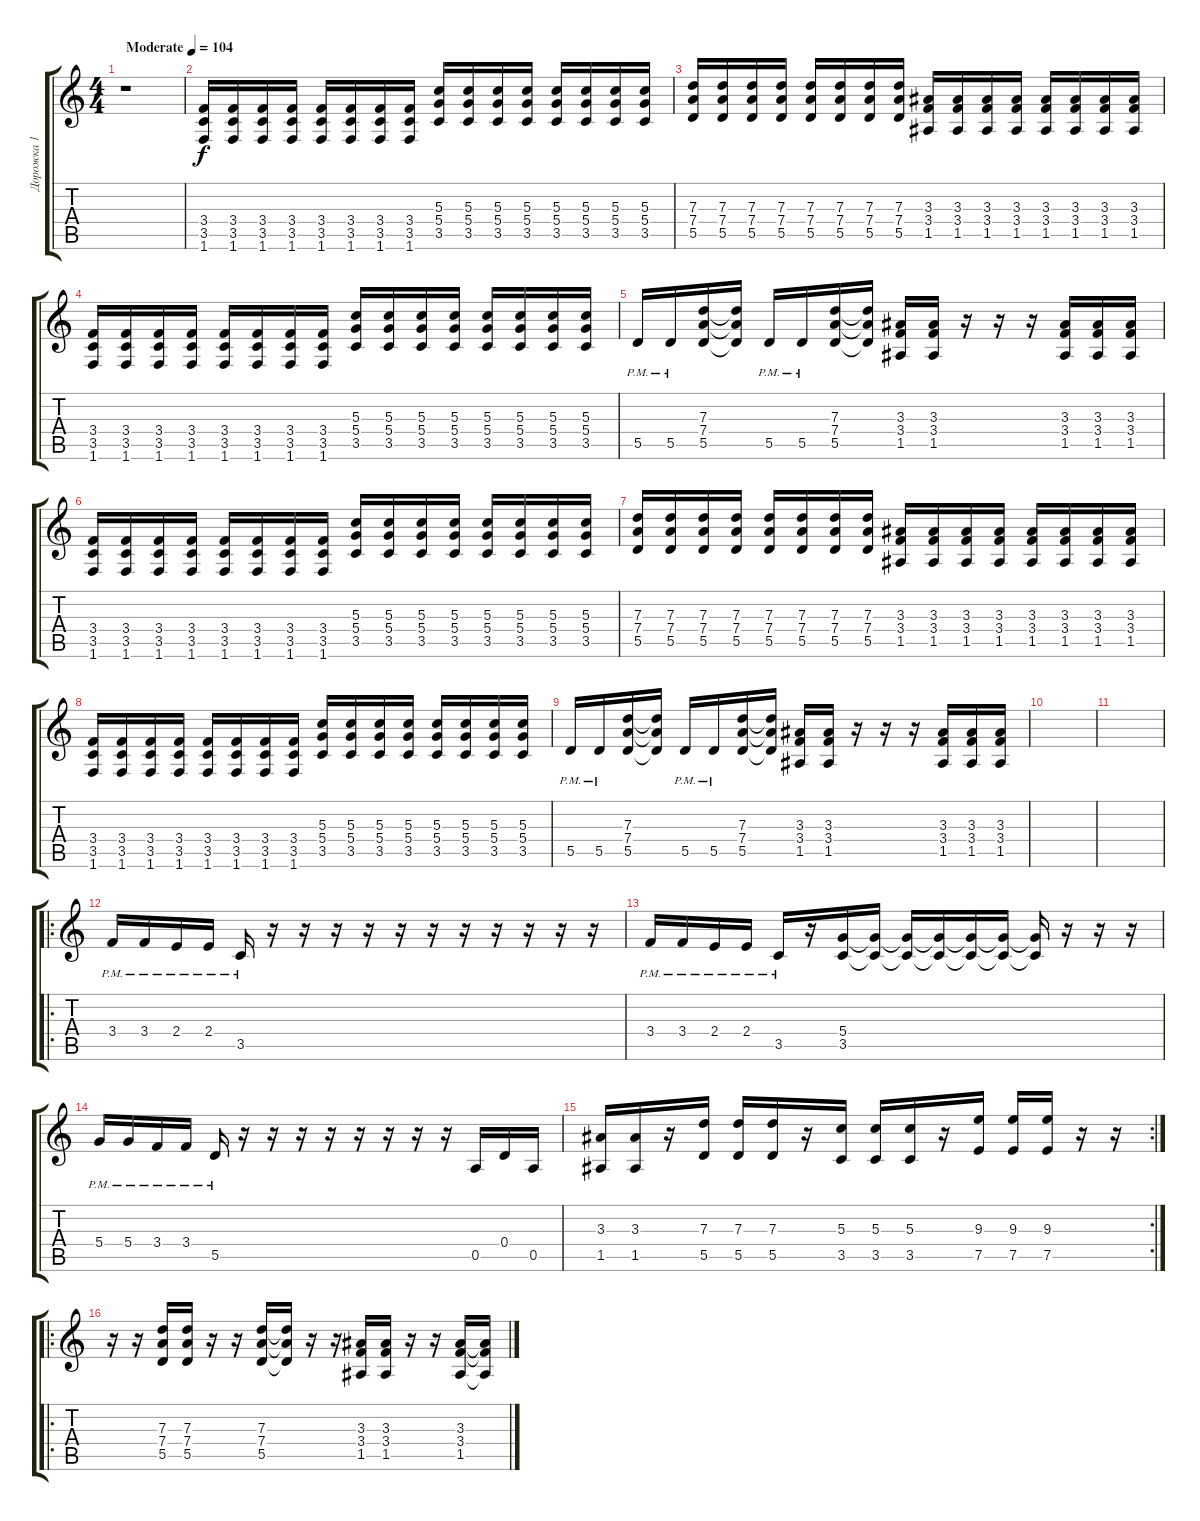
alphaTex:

\track ("Дорожка 1" "Дорожка 1") {instrument distortionguitar}
\staff {score tabs}
\tuning (E4 B3 G3 D3 A2 E2) {hide}
\ts (4 4)
\tempo (104 "Moderate")
\clef g2
\ks c
r.1{dy f instrument distortionguitar} |
(3.4 3.5 1.6).16 (3.4 3.5 1.6).16 (3.4 3.5 1.6).16 (3.4 3.5 1.6).16 (3.4 3.5 1.6).16 (3.4 3.5 1.6).16 (3.4 3.5 1.6).16 (3.4 3.5 1.6).16 (5.3 5.4 3.5).16 (5.3 5.4 3.5).16 (5.3 5.4 3.5).16 (5.3 5.4 3.5).16 (5.3 5.4 3.5).16 (5.3 5.4 3.5).16 (5.3 5.4 3.5).16 (5.3 5.4 3.5).16 |
(7.3 7.4 5.5).16 (7.3 7.4 5.5).16 (7.3 7.4 5.5).16 (7.3 7.4 5.5).16 (7.3 7.4 5.5).16 (7.3 7.4 5.5).16 (7.3 7.4 5.5).16 (7.3 7.4 5.5).16 (3.3 3.4 1.5).16 (3.3 3.4 1.5).16 (3.3 3.4 1.5).16 (3.3 3.4 1.5).16 (3.3 3.4 1.5).16 (3.3 3.4 1.5).16 (3.3 3.4 1.5).16 (3.3 3.4 1.5).16 |
(3.4 3.5 1.6).16 (3.4 3.5 1.6).16 (3.4 3.5 1.6).16 (3.4 3.5 1.6).16 (3.4 3.5 1.6).16 (3.4 3.5 1.6).16 (3.4 3.5 1.6).16 (3.4 3.5 1.6).16 (5.3 5.4 3.5).16 (5.3 5.4 3.5).16 (5.3 5.4 3.5).16 (5.3 5.4 3.5).16 (5.3 5.4 3.5).16 (5.3 5.4 3.5).16 (5.3 5.4 3.5).16 (5.3 5.4 3.5).16 |
5.5{pm}.16 5.5{pm}.16 (7.3 7.4 5.5).16 (7.3{t} 7.4{t} 5.5{t}).16 5.5{pm}.16 5.5{pm}.16 (7.3 7.4 5.5).16 (7.3{t} 7.4{t} 5.5{t}).16 (3.3 3.4 1.5).16 (3.3 3.4 1.5).16 r.16 r.16 r.16 (3.3 3.4 1.5).16 (3.3 3.4 1.5).16 (3.3 3.4 1.5).16 |
(3.4 3.5 1.6).16 (3.4 3.5 1.6).16 (3.4 3.5 1.6).16 (3.4 3.5 1.6).16 (3.4 3.5 1.6).16 (3.4 3.5 1.6).16 (3.4 3.5 1.6).16 (3.4 3.5 1.6).16 (5.3 5.4 3.5).16 (5.3 5.4 3.5).16 (5.3 5.4 3.5).16 (5.3 5.4 3.5).16 (5.3 5.4 3.5).16 (5.3 5.4 3.5).16 (5.3 5.4 3.5).16 (5.3 5.4 3.5).16 |
(7.3 7.4 5.5).16 (7.3 7.4 5.5).16 (7.3 7.4 5.5).16 (7.3 7.4 5.5).16 (7.3 7.4 5.5).16 (7.3 7.4 5.5).16 (7.3 7.4 5.5).16 (7.3 7.4 5.5).16 (3.3 3.4 1.5).16 (3.3 3.4 1.5).16 (3.3 3.4 1.5).16 (3.3 3.4 1.5).16 (3.3 3.4 1.5).16 (3.3 3.4 1.5).16 (3.3 3.4 1.5).16 (3.3 3.4 1.5).16 |
(3.4 3.5 1.6).16 (3.4 3.5 1.6).16 (3.4 3.5 1.6).16 (3.4 3.5 1.6).16 (3.4 3.5 1.6).16 (3.4 3.5 1.6).16 (3.4 3.5 1.6).16 (3.4 3.5 1.6).16 (5.3 5.4 3.5).16 (5.3 5.4 3.5).16 (5.3 5.4 3.5).16 (5.3 5.4 3.5).16 (5.3 5.4 3.5).16 (5.3 5.4 3.5).16 (5.3 5.4 3.5).16 (5.3 5.4 3.5).16 |
5.5{pm}.16 5.5{pm}.16 (7.3 7.4 5.5).16 (7.3{t} 7.4{t} 5.5{t}).16 5.5{pm}.16 5.5{pm}.16 (7.3 7.4 5.5).16 (7.3{t} 7.4{t} 5.5{t}).16 (3.3 3.4 1.5).16 (3.3 3.4 1.5).16 r.16 r.16 r.16 (3.3 3.4 1.5).16 (3.3 3.4 1.5).16 (3.3 3.4 1.5).16 |
|
|
\ro
3.4{pm}.16 3.4{pm}.16 2.4{pm}.16 2.4{pm}.16 3.5{pm}.16 r.16 r.16 r.16 r.16 r.16 r.16 r.16 r.16 r.16 r.16 r.16 |
3.4{pm}.16 3.4{pm}.16 2.4{pm}.16 2.4{pm}.16 3.5{pm}.16 r.16 (5.4 3.5).16 (5.4{t} 3.5{t}).16 (5.4{t} 3.5{t}).16 (5.4{t} 3.5{t}).16 (5.4{t} 3.5{t}).16 (5.4{t} 3.5{t}).16 (5.4{t} 3.5{t}).16 r.16 r.16 r.16 |
5.4{pm}.16 5.4{pm}.16 3.4{pm}.16 3.4{pm}.16 5.5{pm}.16 r.16 r.16 r.16 r.16 r.16 r.16 r.16 r.16 0.5.16 0.4.16 0.5.16 |
\rc 2
(3.3 1.5).16 (3.3 1.5).16 r.16 (7.3 5.5).16 (7.3 5.5).16 (7.3 5.5).16 r.16 (5.3 3.5).16 (5.3 3.5).16 (5.3 3.5).16 r.16 (9.3 7.5).16 (9.3 7.5).16 (9.3 7.5).16 r.16 r.16 |
\ro
r.16 r.16 (7.3 7.4 5.5).16 (7.3 7.4 5.5).16 r.16 r.16 (7.3 7.4 5.5).16 (7.3{t} 7.4{t} 5.5{t}).16 r.16 r.16 (3.3 3.4 1.5).16 (3.3 3.4 1.5).16 r.16 r.16 (3.3 3.4 1.5).16 (3.3{t} 3.4{t} 1.5{t}).16
